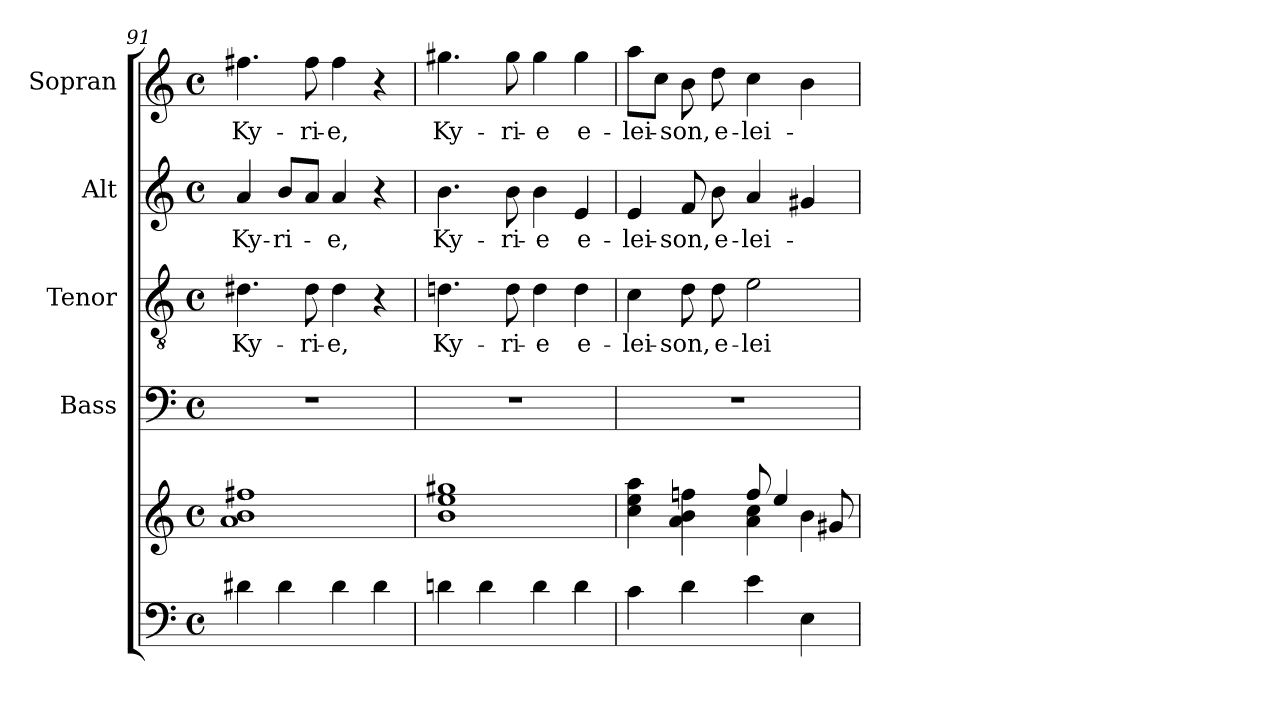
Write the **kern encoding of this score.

**kern	**kern	**kern	**kern	**text	**kern	**text	**kern	**text
*part5	*part5	*part4	*part3	*part3	*part2	*part2	*part1	*part1
*staff6	*staff5	*staff4	*staff3	*staff3	*staff2	*staff2	*staff1	*staff1
*	*	*I"Bass	*I"Tenor	*	*I"Alt	*	*I"Sopran	*
*	*	*I'B.	*I'T.	*	*I'A.	*	*I'S.	*
*clefF4	*clefG2	*clefF4	*clefGv2	*	*clefG2	*	*clefG2	*
*k[]	*k[]	*k[]	*k[]	*	*k[]	*	*k[]	*
*C:	*C:	*C:	*C:	*	*C:	*	*C:	*
*M4/4	*M4/4	*M4/4	*M4/4	*	*M4/4	*	*M4/4	*
*met(c)	*met(c)	*met(c)	*met(c)	*	*met(c)	*	*met(c)	*
=91	=91	=91	=91	=91	=91	=91	=91	=91
!	!	!	!	!LO:LY:b	!	!LO:LY:b	!	!LO:LY:b
4d#X\	1a 1b 1ff#X	1r	4.d#X\	Ky-	4a/	Ky-	4.ff#X\	Ky-
!	!	!	!	!	!	!LO:LY:b	!	!
4d#\	.	.	.	.	8b/L	-ri-	.	.
!	!	!	!	!LO:LY:b	!	!	!	!LO:LY:b
.	.	.	8d#\	-ri-	8a/J	.	8ff#\	-ri-
!	!	!	!	!LO:LY:b	!	!LO:LY:b	!	!LO:LY:b
4d#\	.	.	4d#\	-e,	4a/	-e,	4ff#\	-e,
4d#\	.	.	4r	.	4r	.	4r	.
!!LO:PB:g=z
=92	=92	=92	=92	=92	=92	=92	=92	=92
!	!	!	!	!LO:LY:b	!	!LO:LY:b	!	!LO:LY:b
4dn\	1b 1ee 1gg#X	1r	4.dn\	Ky-	4.b\	Ky-	4.gg#X\	Ky-
4d\	.	.	.	.	.	.	.	.
!	!	!	!	!LO:LY:b	!	!LO:LY:b	!	!LO:LY:b
.	.	.	8d\	-ri-	8b\	-ri-	8gg#\	-ri-
!	!	!	!	!LO:LY:b	!	!LO:LY:b	!	!LO:LY:b
4d\	.	.	4d\	-e	4b\	-e	4gg#\	-e
!	!	!	!	!LO:LY:b	!	!LO:LY:b	!	!LO:LY:b
4d\	.	.	4d\	e-	4e/	e-	4gg#\	e-
=93	=93	=93	=93	=93	=93	=93	=93	=93
*	*^	*	*	*	*	*	*	*
!	!	!	!	!	!LO:LY:b	!	!LO:LY:b	!	!LO:LY:b
4c\	4cc\ 4ee\ 4aa\	2ryy	1r	4c\	-lei-	4e/	-lei-	8aa\L	-lei-
.	.	.	.	.	.	.	.	8cc\J	.
!	!	!	!	!	!LO:LY:b	!	!LO:LY:b	!	!LO:LY:b
4d\	4a\ 4b\ 4ffn\	.	.	8d\	-son,	8f/	-son,	8b\	-son,
!	!	!	!	!	!LO:LY:b	!	!LO:LY:b	!	!LO:LY:b
.	.	.	.	8d\	e-	8b\	e-	8dd\	e-
!	!	!	!	!	!LO:LY:b	!	!LO:LY:b	!	!LO:LY:b
4e\	8ff/	4a\ 4cc\	.	2e\	-lei-	4a/	-lei-	4cc\	-lei-
.	4ee/	.	.	.	.	.	.	.	.
4E\	.	4b\	.	.	.	4g#X/	.	4b\	.
.	8g#X/	.	.	.	.	.	.	.	.
*	*v	*v	*	*	*	*	*	*	*
=	=	=	=	=	=	=	=	=
*-	*-	*-	*-	*-	*-	*-	*-	*-
